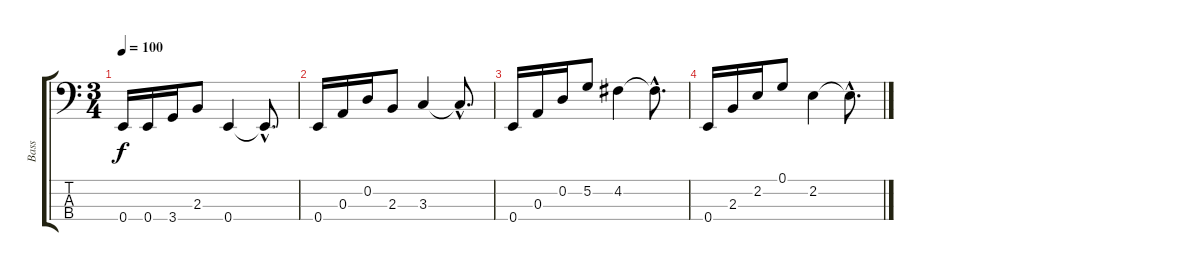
\track ("Bass" "Bass") {instrument electricbasspick}
\staff {score tabs}
\tuning (G2 D2 A1 E1) {hide}
\ts (3 4)
\tempo 100
\clef f4
\ks c
0.4.16{dy f} 0.4.16 3.4.16 2.3.8 0.4.4 0.4{hac t}.8{d} |
0.4.16 0.3.16 0.2.16 2.3.8 3.3.4 3.3{hac t}.8{d} |
0.4.16 0.3.16 0.2.16 5.2.8 4.2.4 4.2{hac t}.8{d} |
0.4.16 2.3.16 2.2.16 0.1.8 2.2.4 2.2{hac t}.8{d}
